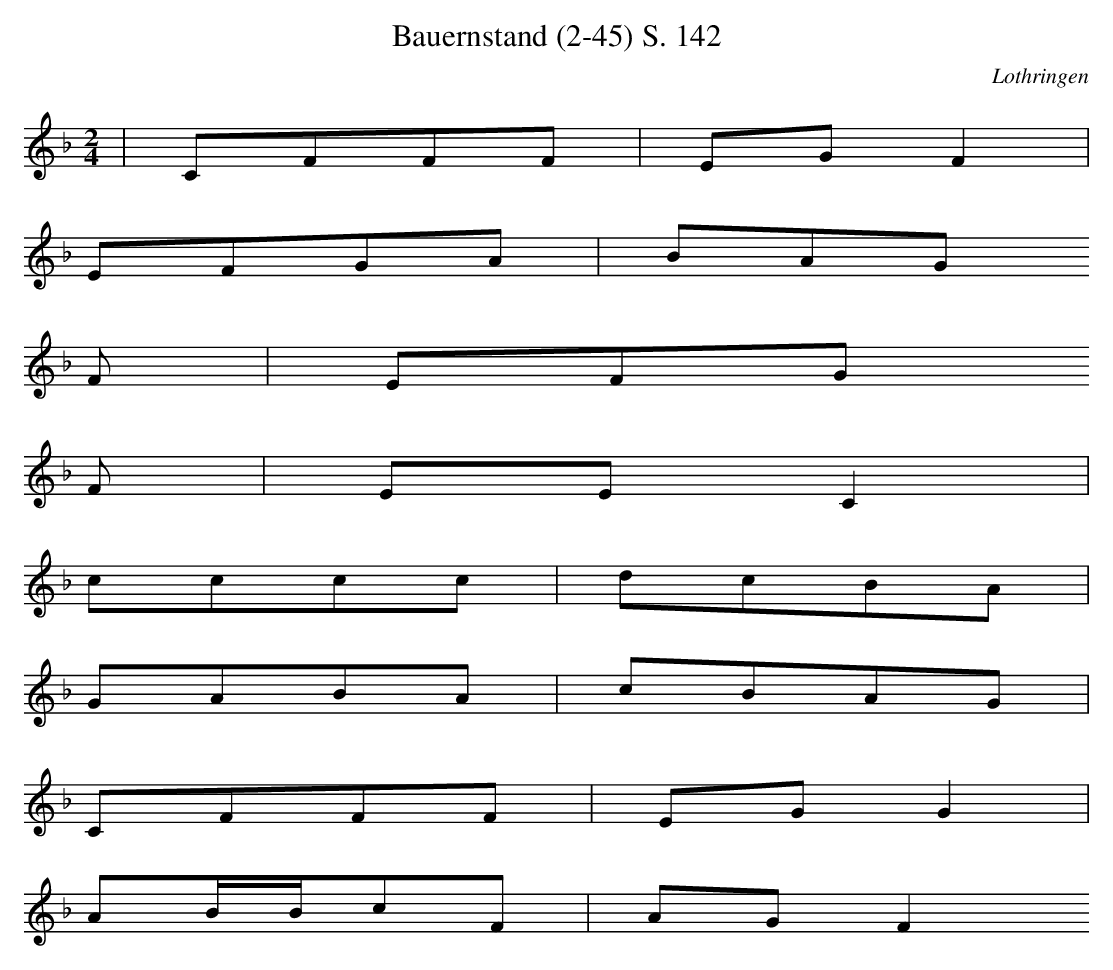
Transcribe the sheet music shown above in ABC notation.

X:1
T: Bauernstand (2-45) S. 142
O: Lothringen
M: 2/4
L: 1/16
K: F
 | C2F2F2F2 | E2G2F4 |
E2F2G2A2 | B2A2G2
F2 | E2F2G2
F2 | E2E2C4 |
c2c2c2c2 | d2c2B2A2 |
G2A2B2A2 | c2B2A2G2 |
C2F2F2F2 | E2G2G4 |
A2BBc2F2 | A2G2F4
